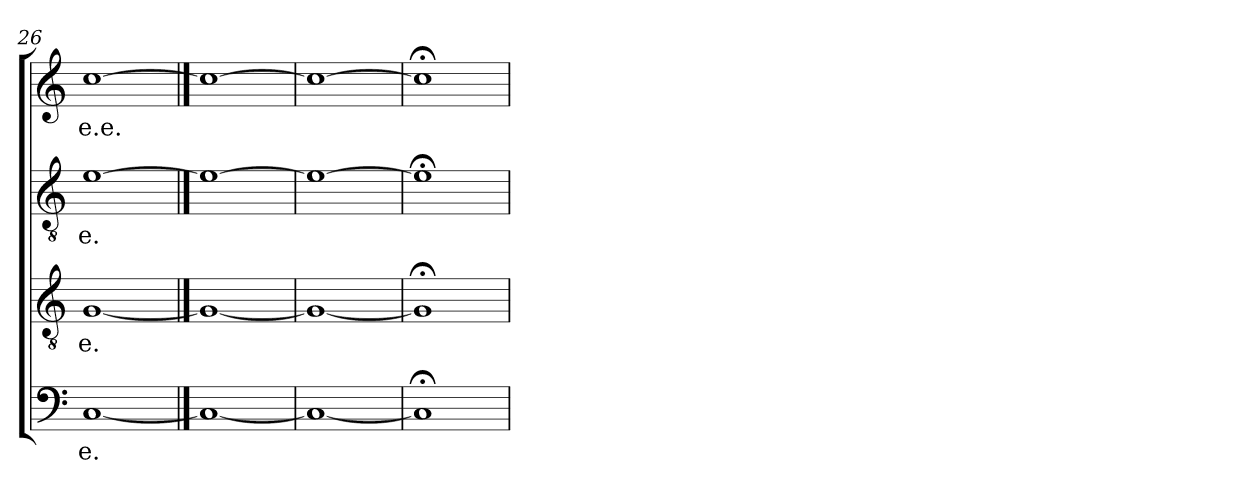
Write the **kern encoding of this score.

**kern	**text	**kern	**text	**kern	**text	**kern	**text
*part4	*part4	*part3	*part3	*part2	*part2	*part1	*part1
*staff4	*staff4	*staff3	*staff3	*staff2	*staff2	*staff1	*staff1
*clefF4	*	*clefGv2	*	*clefGv2	*	*clefG2	*
*k[]	*	*k[]	*	*k[]	*	*k[]	*
=26	=26	=26	=26	=26	=26	=26	=26
[1C	-e.	[1G	-e.	[1e	-e.	[1cc	-e.e.
==27	==27	==27	==27	==27	==27	==27	==27
1C_	.	1G_	.	1e_	.	1cc_	.
=28	=28	=28	=28	=28	=28	=28	=28
1C_	.	1G_	.	1e_	.	1cc_	.
=29	=29	=29	=29	=29	=29	=29	=29
1C;<]	.	1G;<]	.	1e;<]	.	1cc;<]	.
=	=	=	=	=	=	=	=
*-	*-	*-	*-	*-	*-	*-	*-
